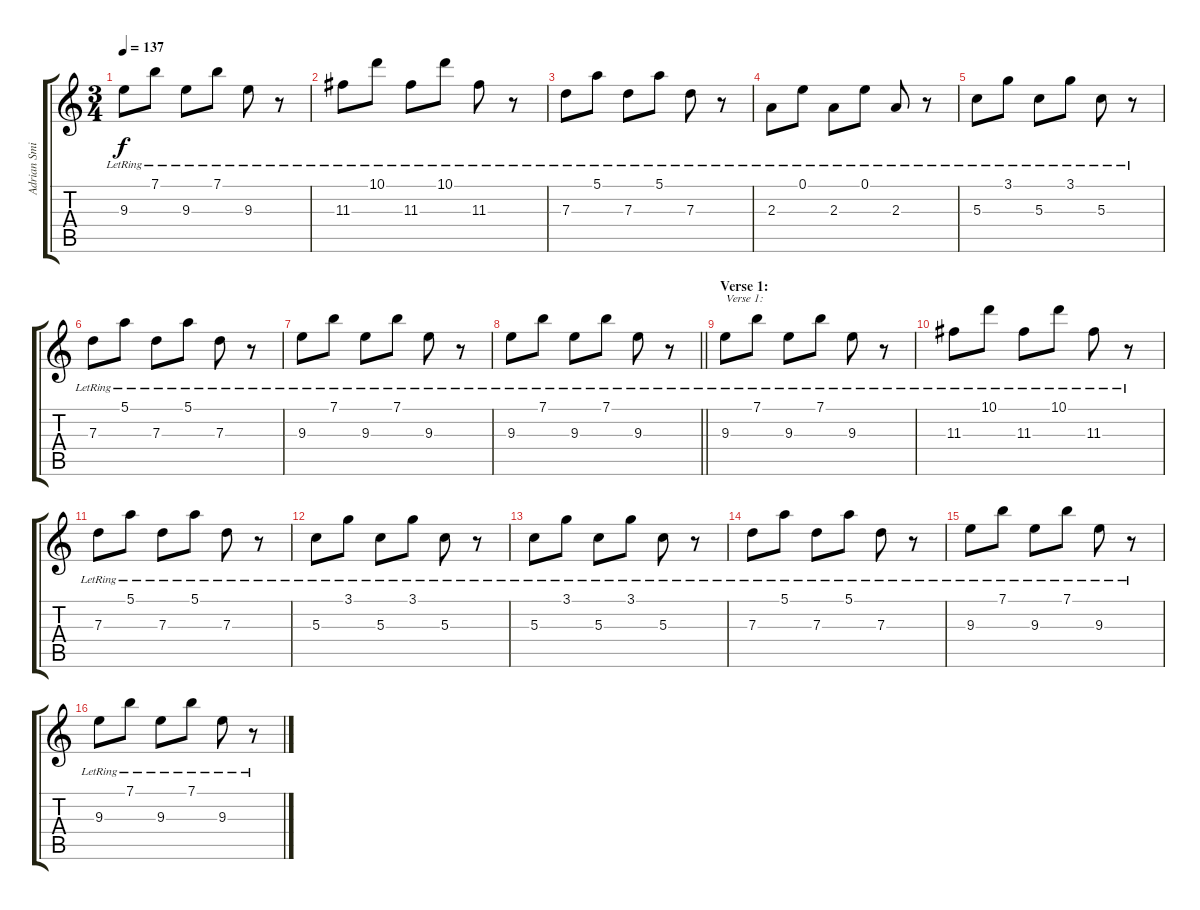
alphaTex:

\track ("Adrian Smith" "Adrian Smi") {instrument distortionguitar}
\staff {score tabs}
\tuning (E4 B3 G3 D3 A2 E2) {hide}
\ts (3 4)
\tempo 137
\clef g2
\ks c
9.3{lr}.8{dy f} 7.1{lr}.8 9.3{lr}.8 7.1{lr}.8 9.3{lr}.8 r.8 |
11.3{lr}.8 10.1{lr}.8 11.3{lr}.8 10.1{lr}.8 11.3{lr}.8 r.8 |
7.3{lr}.8 5.1{lr}.8 7.3{lr}.8 5.1{lr}.8 7.3{lr}.8 r.8 |
2.3{lr}.8 0.1{lr}.8 2.3{lr}.8 0.1{lr}.8 2.3{lr}.8 r.8 |
5.3{lr}.8 3.1{lr}.8 5.3{lr}.8 3.1{lr}.8 5.3{lr}.8 r.8 |
7.3{lr}.8 5.1{lr}.8 7.3{lr}.8 5.1{lr}.8 7.3{lr}.8 r.8 |
9.3{lr}.8 7.1{lr}.8 9.3{lr}.8 7.1{lr}.8 9.3{lr}.8 r.8 |
\barLineRight lightlight
9.3{lr}.8 7.1{lr}.8 9.3{lr}.8 7.1{lr}.8 9.3{lr}.8 r.8 |
\section ("" "Verse 1:")
9.3{lr}.8{txt "Verse 1:"} 7.1{lr}.8 9.3{lr}.8 7.1{lr}.8 9.3{lr}.8 r.8 |
11.3{lr}.8 10.1{lr}.8 11.3{lr}.8 10.1{lr}.8 11.3{lr}.8 r.8 |
7.3{lr}.8 5.1{lr}.8 7.3{lr}.8 5.1{lr}.8 7.3{lr}.8 r.8 |
5.3{lr}.8 3.1{lr}.8 5.3{lr}.8 3.1{lr}.8 5.3{lr}.8 r.8 |
5.3{lr}.8 3.1{lr}.8 5.3{lr}.8 3.1{lr}.8 5.3{lr}.8 r.8 |
7.3{lr}.8 5.1{lr}.8 7.3{lr}.8 5.1{lr}.8 7.3{lr}.8 r.8 |
9.3{lr}.8 7.1{lr}.8 9.3{lr}.8 7.1{lr}.8 9.3{lr}.8 r.8 |
9.3{lr}.8 7.1{lr}.8 9.3{lr}.8 7.1{lr}.8 9.3{lr}.8 r.8
